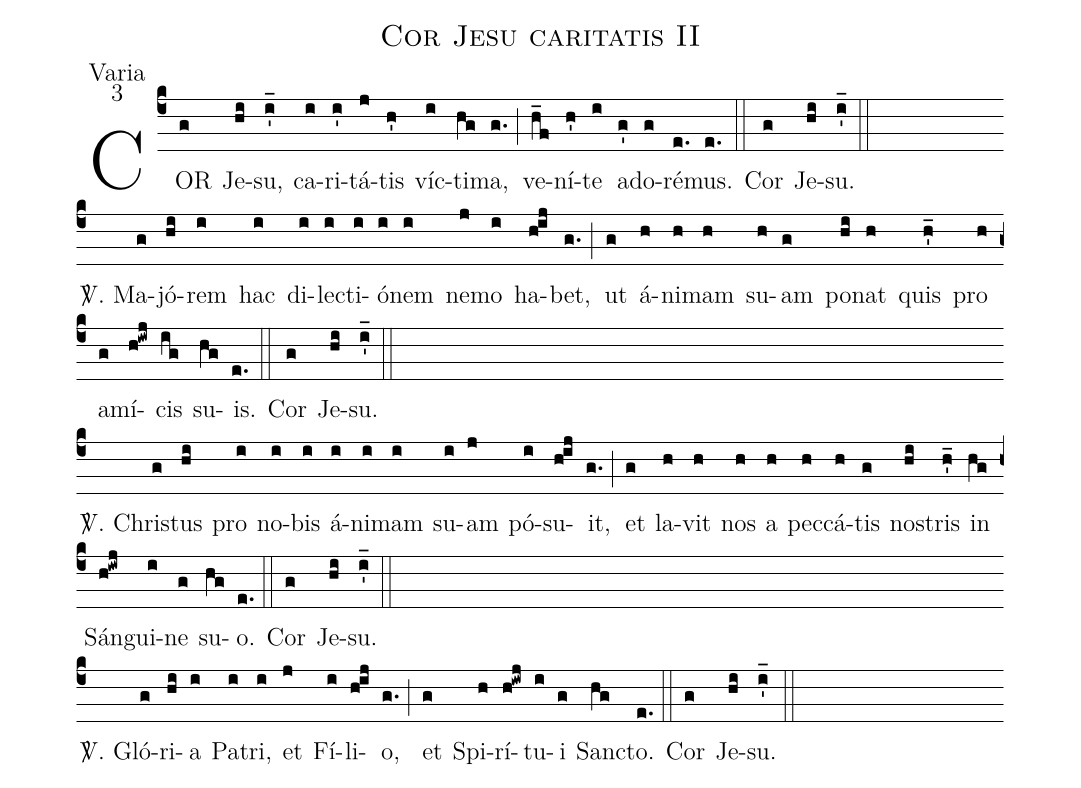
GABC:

name: Cor Jesu caritatis II;
office-part: Varia;
mode: 3;
%%
(c4) COR(g) Je(hi)su,(i'_) ca(i)ri(i')tá(j)tis(h') víc(i)ti(hg)ma,(g.) (;) ve(h_f)ní(h')te(i) ad(g')o(g)ré(e.)mus.(e.) (::)
Cor(g) Je(hi)su.(i'_) (::)
(Z-)
<sp>V/</sp>. Ma(g)jó(hi)rem(i) hac(i) di(i)lec(i)ti(i)ó(i)nem(i) ne(j)mo(i) ha(hij)bet,(g.) (;) ut(g) á(h)ni(h)mam(h) su(h)am(g) po(hi)nat(h) quis(h'_) pro(h) a(g)mí(h!iwj)cis(ig) su(hg)is.(e.) (::)
Cor(g) Je(hi)su.(i'_) (::)
(Z-)
<sp>V/</sp>. Chris(g)tus(hi) pro(i) no(i)bis(i) á(i)ni(i)mam(i) su(i)am(j) pó(i)su(hij)it,(g.) (;) et(g) la(h)vit(h) nos(h) a(h) pec(h)cá(h)tis(g) nos(hi)tris(h'_) in(hg) Sán(h!iwj)gui(i)ne(g) su(hg)o.(e.) (::)
Cor(g) Je(hi)su.(i'_) (::)
(Z-)
<sp>V/</sp>. Gló(g)ri(hi)a(i) Pa(i)tri,(i) et(j) Fí(i)li(hij)o,(g.) (;) et(g) Spi(h)rí(h!iwj)tu(i)i(g) Sanc(hg)to.(e.) (::)
Cor(g) Je(hi)su.(i'_) (::)
